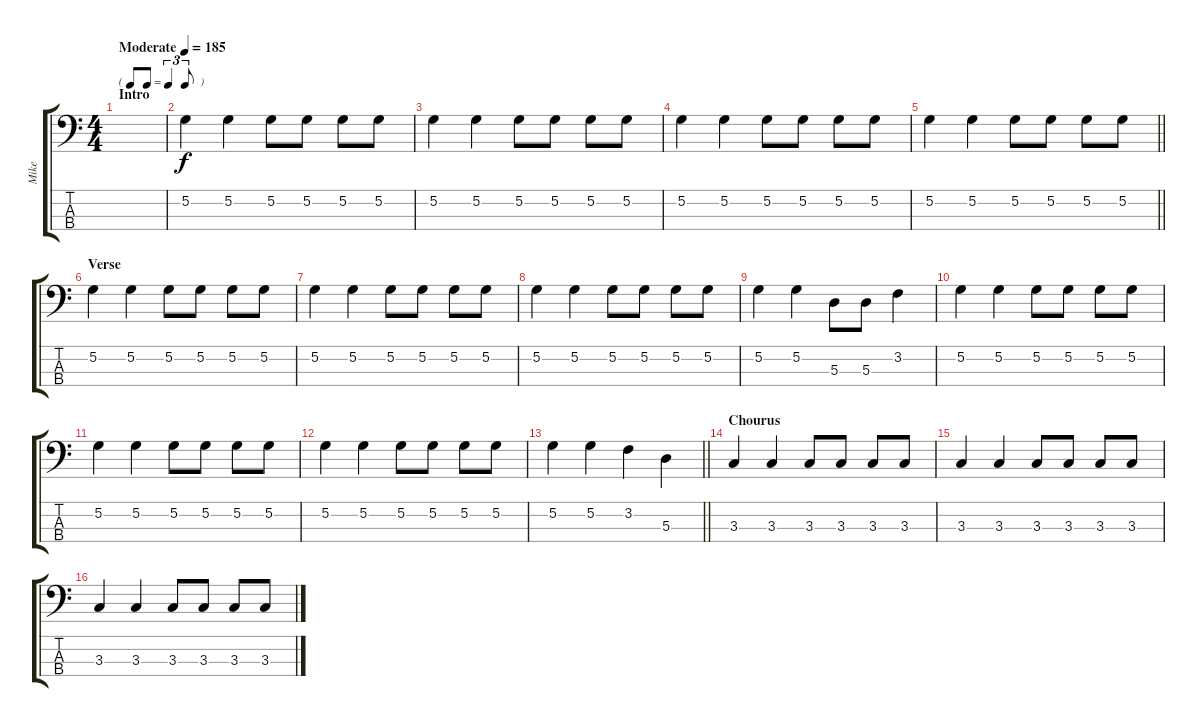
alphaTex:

\track ("Mike" "Mike") {instrument electricbasspick}
\staff {score tabs}
\tuning (G2 D2 A1 E1) {hide}
\ts (4 4)
\tf triplet8th
\section ("" "Intro")
\tempo (185 "Moderate")
\clef f4
\ks c
|
5.2.4 5.2.4 5.2.8 5.2.8 5.2.8 5.2.8 |
5.2.4 5.2.4 5.2.8 5.2.8 5.2.8 5.2.8 |
5.2.4 5.2.4 5.2.8 5.2.8 5.2.8 5.2.8 |
\barLineRight lightlight
5.2.4 5.2.4 5.2.8 5.2.8 5.2.8 5.2.8 |
\section ("" "Verse")
5.2.4 5.2.4 5.2.8 5.2.8 5.2.8 5.2.8 |
5.2.4 5.2.4 5.2.8 5.2.8 5.2.8 5.2.8 |
5.2.4 5.2.4 5.2.8 5.2.8 5.2.8 5.2.8 |
5.2.4 5.2.4 5.3.8 5.3.8 3.2.4 |
5.2.4 5.2.4 5.2.8 5.2.8 5.2.8 5.2.8 |
5.2.4 5.2.4 5.2.8 5.2.8 5.2.8 5.2.8 |
5.2.4 5.2.4 5.2.8 5.2.8 5.2.8 5.2.8 |
\barLineRight lightlight
5.2.4 5.2.4 3.2.4 5.3.4 |
\section ("" "Chourus")
3.3.4 3.3.4 3.3.8 3.3.8 3.3.8 3.3.8 |
3.3.4 3.3.4 3.3.8 3.3.8 3.3.8 3.3.8 |
3.3.4 3.3.4 3.3.8 3.3.8 3.3.8 3.3.8
